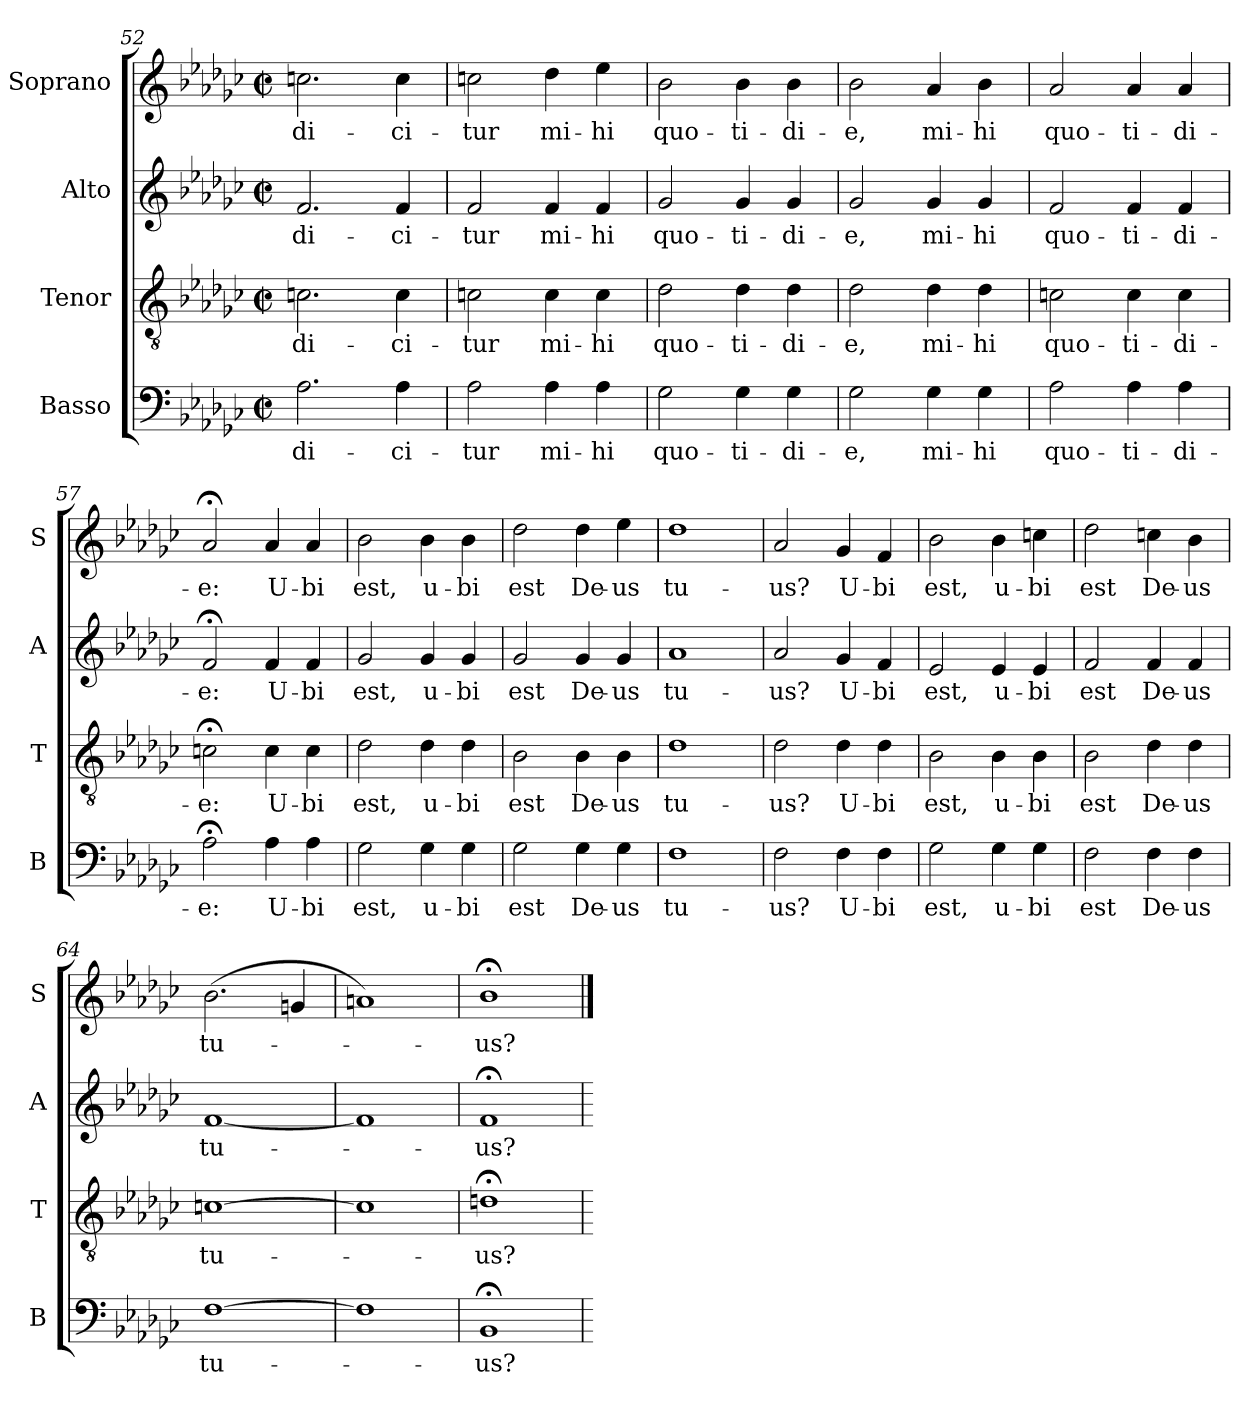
**kern	**text	**kern	**text	**kern	**text	**kern	**text
*part4	*part4	*part3	*part3	*part2	*part2	*part1	*part1
*staff4	*staff4	*staff3	*staff3	*staff2	*staff2	*staff1	*staff1
*I"Basso	*	*I"Tenor	*	*I"Alto	*	*I"Soprano	*
*I'B	*	*I'T	*	*I'A	*	*I'S	*
*clefF4	*	*clefGv2	*	*clefG2	*	*clefG2	*
*k[b-e-a-d-g-c-]	*	*k[b-e-a-d-g-c-]	*	*k[b-e-a-d-g-c-]	*	*k[b-e-a-d-g-c-]	*
*G-:	*	*G-:	*	*G-:	*	*G-:	*
*M2/2	*	*M2/2	*	*M2/2	*	*M2/2	*
*met(c|)	*	*met(c|)	*	*met(c|)	*	*met(c|)	*
=52	=52	=52	=52	=52	=52	=52	=52
!	!LO:LY:b:cj	!	!LO:LY:b:cj	!	!LO:LY:b:cj	!	!LO:LY:b:cj
2.A-\	di-	2.cn\	di-	2.f/	di-	2.ccn\	di-
!	!LO:LY:b:cj	!	!LO:LY:b:cj	!	!LO:LY:b:cj	!	!LO:LY:b:cj
4A-\	-ci-	4c\	-ci-	4f/	-ci-	4cc\	-ci-
=53	=53	=53	=53	=53	=53	=53	=53
!	!LO:LY:b:cj	!	!LO:LY:b:cj	!	!LO:LY:b:cj	!	!LO:LY:b:cj
2A-\	-tur	2cn\	-tur	2f/	-tur	2ccn\	-tur
!	!LO:LY:b:cj	!	!LO:LY:b:cj	!	!LO:LY:b:cj	!	!LO:LY:b:cj
4A-\	mi-	4c\	mi-	4f/	mi-	4dd-\	mi-
!	!LO:LY:b:cj	!	!LO:LY:b:cj	!	!LO:LY:b:cj	!	!LO:LY:b:cj
4A-\	-hi	4c\	-hi	4f/	-hi	4ee-\	-hi
=54	=54	=54	=54	=54	=54	=54	=54
!	!LO:LY:b:cj	!	!LO:LY:b:cj	!	!LO:LY:b:cj	!	!LO:LY:b:cj
2G-\	quo-	2d-\	quo-	2g-/	quo-	2b-\	quo-
!	!LO:LY:b:cj	!	!LO:LY:b:cj	!	!LO:LY:b:cj	!	!LO:LY:b:cj
4G-\	-ti-	4d-\	-ti-	4g-/	-ti-	4b-\	-ti-
!	!LO:LY:b:cj	!	!LO:LY:b:cj	!	!LO:LY:b:cj	!	!LO:LY:b:cj
4G-\	-di-	4d-\	-di-	4g-/	-di-	4b-\	-di-
=55	=55	=55	=55	=55	=55	=55	=55
!	!LO:LY:b:cj	!	!LO:LY:b:cj	!	!LO:LY:b:cj	!	!LO:LY:b:cj
2G-\	-e,	2d-\	-e,	2g-/	-e,	2b-\	-e,
!	!LO:LY:b:cj	!	!LO:LY:b:cj	!	!LO:LY:b:cj	!	!LO:LY:b:cj
4G-\	mi-	4d-\	mi-	4g-/	mi-	4a-/	mi-
!	!LO:LY:b:cj	!	!LO:LY:b:cj	!	!LO:LY:b:cj	!	!LO:LY:b:cj
4G-\	-hi	4d-\	-hi	4g-/	-hi	4b-\	-hi
!!LO:LB:g=z
=56	=56	=56	=56	=56	=56	=56	=56
!	!LO:LY:b:cj	!	!LO:LY:b:cj	!	!LO:LY:b:cj	!	!LO:LY:b:cj
2A-\	quo-	2cn\	quo-	2f/	quo-	2a-/	quo-
!	!LO:LY:b:cj	!	!LO:LY:b:cj	!	!LO:LY:b:cj	!	!LO:LY:b:cj
4A-\	-ti-	4c\	-ti-	4f/	-ti-	4a-/	-ti-
!	!LO:LY:b:cj	!	!LO:LY:b:cj	!	!LO:LY:b:cj	!	!LO:LY:b:cj
4A-\	-di-	4c\	-di-	4f/	-di-	4a-/	-di-
=57	=57	=57	=57	=57	=57	=57	=57
!	!LO:LY:b:cj	!	!LO:LY:b:cj	!	!LO:LY:b:cj	!	!LO:LY:b:cj
2A-;<\	-e:	2cn;<\	-e:	2f;</	-e:	2a-;</	-e:
!	!LO:LY:b:cj	!	!LO:LY:b:cj	!	!LO:LY:b:cj	!	!LO:LY:b:cj
4A-\	U-	4c\	U-	4f/	U-	4a-/	U-
!	!LO:LY:b:cj	!	!LO:LY:b:cj	!	!LO:LY:b:cj	!	!LO:LY:b:cj
4A-\	-bi	4c\	-bi	4f/	-bi	4a-/	-bi
=58	=58	=58	=58	=58	=58	=58	=58
!	!LO:LY:b:cj	!	!LO:LY:b:cj	!	!LO:LY:b:cj	!	!LO:LY:b:cj
2G-\	est,	2d-\	est,	2g-/	est,	2b-\	est,
!	!LO:LY:b:cj	!	!LO:LY:b:cj	!	!LO:LY:b:cj	!	!LO:LY:b:cj
4G-\	u-	4d-\	u-	4g-/	u-	4b-\	u-
!	!LO:LY:b:cj	!	!LO:LY:b:cj	!	!LO:LY:b:cj	!	!LO:LY:b:cj
4G-\	-bi	4d-\	-bi	4g-/	-bi	4b-\	-bi
=59	=59	=59	=59	=59	=59	=59	=59
!	!LO:LY:b:cj	!	!LO:LY:b:cj	!	!LO:LY:b:cj	!	!LO:LY:b:cj
2G-\	est	2B-\	est	2g-/	est	2dd-\	est
!	!LO:LY:b:cj	!	!LO:LY:b:cj	!	!LO:LY:b:cj	!	!LO:LY:b:cj
4G-\	De-	4B-\	De-	4g-/	De-	4dd-\	De-
!	!LO:LY:b:cj	!	!LO:LY:b:cj	!	!LO:LY:b:cj	!	!LO:LY:b:cj
4G-\	-us	4B-\	-us	4g-/	-us	4ee-\	-us
=60	=60	=60	=60	=60	=60	=60	=60
!	!LO:LY:b:cj	!	!LO:LY:b:cj	!	!LO:LY:b:cj	!	!LO:LY:b:cj
1F	tu-	1d-	tu-	1a-	tu-	1dd-	tu-
!!LO:PB:g=z
=61	=61	=61	=61	=61	=61	=61	=61
!	!LO:LY:b:cj	!	!LO:LY:b:cj	!	!LO:LY:b:cj	!	!LO:LY:b:cj
2F\	-us?	2d-\	-us?	2a-/	-us?	2a-/	-us?
!	!LO:LY:b:cj	!	!LO:LY:b:cj	!	!LO:LY:b:cj	!	!LO:LY:b:cj
4F\	U-	4d-\	U-	4g-/	U-	4g-/	U-
!	!LO:LY:b:cj	!	!LO:LY:b:cj	!	!LO:LY:b:cj	!	!LO:LY:b:cj
4F\	-bi	4d-\	-bi	4f/	-bi	4f/	-bi
=62	=62	=62	=62	=62	=62	=62	=62
!	!LO:LY:b:cj	!	!LO:LY:b:cj	!	!LO:LY:b:cj	!	!LO:LY:b:cj
2G-\	est,	2B-\	est,	2e-/	est,	2b-\	est,
!	!LO:LY:b:cj	!	!LO:LY:b:cj	!	!LO:LY:b:cj	!	!LO:LY:b:cj
4G-\	u-	4B-\	u-	4e-/	u-	4b-\	u-
!	!LO:LY:b:cj	!	!LO:LY:b:cj	!	!LO:LY:b:cj	!	!LO:LY:b:cj
4G-\	-bi	4B-\	-bi	4e-/	-bi	4ccn\	-bi
=63	=63	=63	=63	=63	=63	=63	=63
!	!LO:LY:b:cj	!	!LO:LY:b:cj	!	!LO:LY:b:cj	!	!LO:LY:b:cj
2F\	est	2B-\	est	2f/	est	2dd-\	est
!	!LO:LY:b:cj	!	!LO:LY:b:cj	!	!LO:LY:b:cj	!	!LO:LY:b:cj
4F\	De-	4d-\	De-	4f/	De-	4ccn\	De-
!	!LO:LY:b:cj	!	!LO:LY:b:cj	!	!LO:LY:b:cj	!	!LO:LY:b:cj
4F\	-us	4d-\	-us	4f/	-us	4b-\	-us
=64	=64	=64	=64	=64	=64	=64	=64
!	!LO:LY:b:cj	!	!LO:LY:b:cj	!	!LO:LY:b:cj	!	!LO:LY:b:cj
[>1F	tu-	[>1cn	tu-	[<1f	tu-	(>2.b-\	tu-
.	.	.	.	.	.	4gn/	.
=65	=65	=65	=65	=65	=65	=65	=65
1F]	.	1c]	.	1f]	.	1an)	.
=66	=66	=66	=66	=66	=66	=66	=66
!	!LO:LY:b:cj	!	!LO:LY:b:cj	!	!LO:LY:b:cj	!	!LO:LY:b:cj
1BB-;<	-us?	1dn;<	-us?	1f;<	-us?	1b-;<	-us?
=	==	=	==	=	==	==	==
*-	*-	*-	*-	*-	*-	*-	*-
